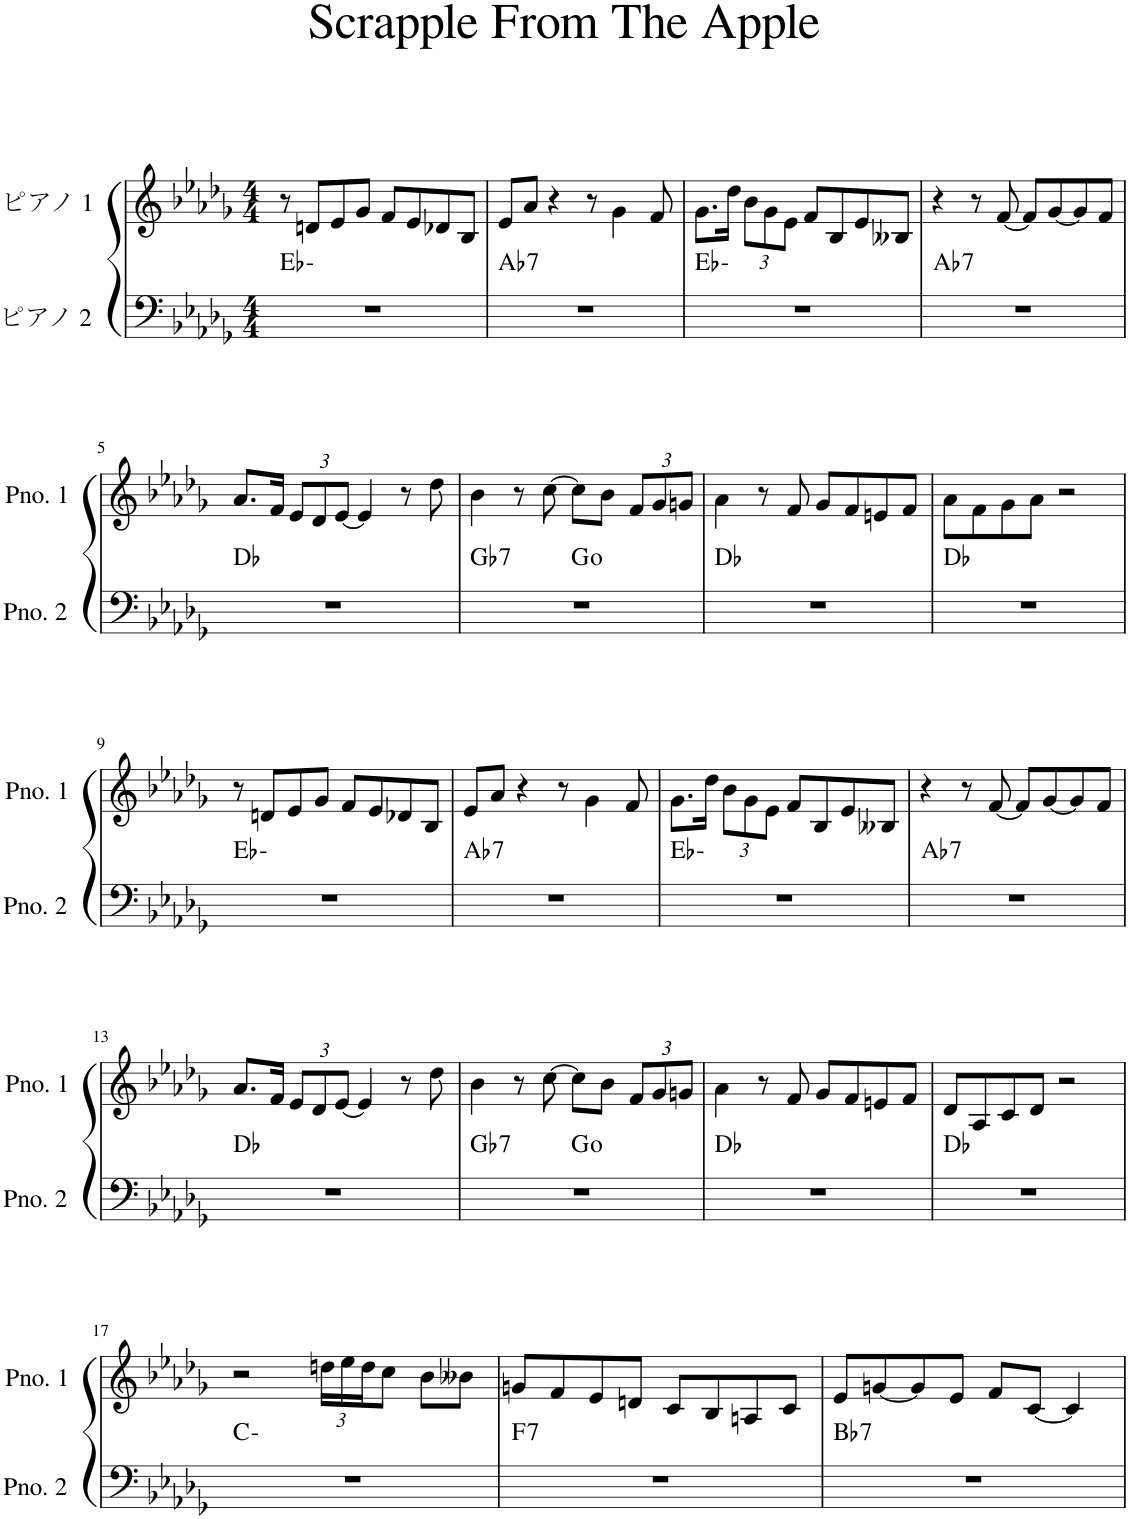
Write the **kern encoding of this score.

**kern	**harte	**kern
*part2	*part2	*part1
*staff2	*	*staff1
*I"ピアノ 2	*	*I"ピアノ 1
*clefF4	*	*clefG2
*k[b-e-a-d-g-]	*	*k[b-e-a-d-g-]
*M4/4	*	*M4/4
=1	=1	=1
1r	Eb:min	8r
.	.	8dn/L
.	.	8e-/
.	.	8g-/J
.	.	8f/L
.	.	8e-/
.	.	8d-X/
.	.	8B-/J
=2	=2	=2
!	!LO:H:kt=7	!
1r	Ab:7	8e-/L
.	.	8a-/J
.	.	4r
.	.	8r
.	.	4g-\
.	.	8f/
=3	=3	=3
1r	Eb:min	8.g-\L
.	.	16dd-\Jk
*	*	*Xbrackettup
.	.	12b-\L
.	.	12g-\
.	.	12e-\J
.	.	8f/L
.	.	8B-/
.	.	8e-/
.	.	8B--X/J
=4	=4	=4
!	!LO:H:kt=7	!
1r	Ab:7	4r
.	.	8r
.	.	[8f/
.	.	8f/L]
.	.	[8g-/
.	.	8g-/]
.	.	8f/J
!!LO:LB:g=z
=5	=5	=5
1r	Db:maj	8.a-/L
.	.	16f/Jk
.	.	12e-/L
.	.	12d-/
.	.	[12e-/J
.	.	4e-/]
.	.	8r
.	.	8dd-\
=6	=6	=6
!	!LO:H:kt=7	!
*^	*	*
1r	2ryy	Gb:7	4b-\
.	.	.	8r
.	.	.	[8cc\
.	2ryy	G:dim	8cc\L]
.	.	.	8b-\J
.	.	.	12f/L
.	.	.	12g-/
.	.	.	12gn/J
*v	*v	*	*
=7	=7	=7
1r	Db:maj	4a-\
.	.	8r
.	.	8f/
.	.	8g-/L
.	.	8f/
.	.	8en/
.	.	8f/J
=8	=8	=8
1r	Db:maj	8a-\L
.	.	8f\
.	.	8g-\
.	.	8a-\J
.	.	2r
!!LO:LB:g=z
=9	=9	=9
1r	Eb:min	8r
.	.	8dn/L
.	.	8e-/
.	.	8g-/J
.	.	8f/L
.	.	8e-/
.	.	8d-X/
.	.	8B-/J
=10	=10	=10
!	!LO:H:kt=7	!
1r	Ab:7	8e-/L
.	.	8a-/J
.	.	4r
.	.	8r
.	.	4g-\
.	.	8f/
=11	=11	=11
1r	Eb:min	8.g-\L
.	.	16dd-\Jk
.	.	12b-\L
.	.	12g-\
.	.	12e-\J
.	.	8f/L
.	.	8B-/
.	.	8e-/
.	.	8B--X/J
=12	=12	=12
!	!LO:H:kt=7	!
1r	Ab:7	4r
.	.	8r
.	.	[8f/
.	.	8f/L]
.	.	[8g-/
.	.	8g-/]
.	.	8f/J
!!LO:LB:g=z
=13	=13	=13
1r	Db:maj	8.a-/L
.	.	16f/Jk
.	.	12e-/L
.	.	12d-/
.	.	[12e-/J
.	.	4e-/]
.	.	8r
.	.	8dd-\
=14	=14	=14
!	!LO:H:kt=7	!
*^	*	*
1r	2ryy	Gb:7	4b-\
.	.	.	8r
.	.	.	[8cc\
.	2ryy	G:dim	8cc\L]
.	.	.	8b-\J
.	.	.	12f/L
.	.	.	12g-/
.	.	.	12gn/J
*v	*v	*	*
=15	=15	=15
1r	Db:maj	4a-\
.	.	8r
.	.	8f/
.	.	8g-/L
.	.	8f/
.	.	8en/
.	.	8f/J
=16	=16	=16
1r	Db:maj	8d-/L
.	.	8A-/
.	.	8c/
.	.	8d-/J
.	.	2r
!!LO:LB:g=z
=17	=17	=17
1r	C:min	2r
.	.	24ddn\LL
.	.	24ee-\
.	.	24dd\J
.	.	8cc\J
.	.	8b-\L
.	.	8b--X\J
=18	=18	=18
!	!LO:H:kt=7	!
1r	F:7	8gn/L
.	.	8f/
.	.	8e-/
.	.	8dn/J
.	.	8c/L
.	.	8B-/
.	.	8An/
.	.	8c/J
=19	=19	=19
!	!LO:H:kt=7	!
1r	Bb:7	8e-/L
.	.	[8gn/
.	.	8g/]
.	.	8e-/J
.	.	8f/L
.	.	[8c/J
.	.	4c/]
=	=	=
*-	*-	*-
